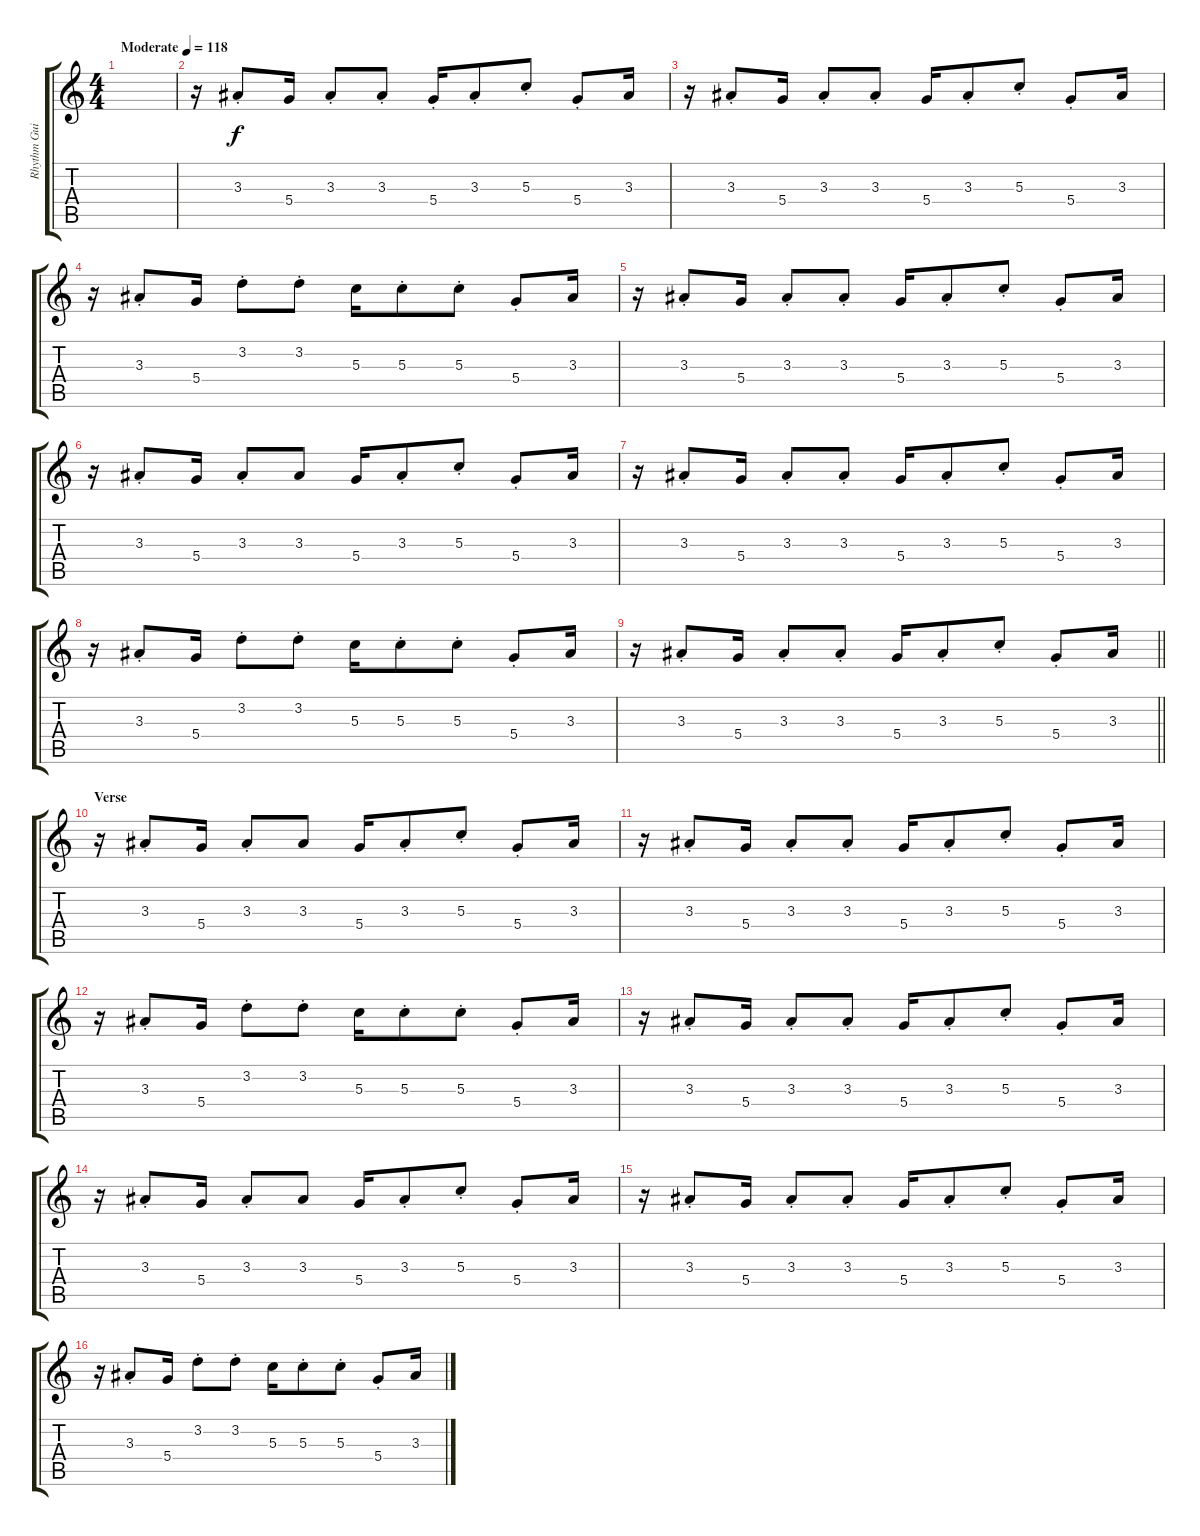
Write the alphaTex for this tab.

\track ("Rhythm Guitar" "Rhythm Gui") {instrument electricguitarclean}
\staff {score tabs}
\tuning (E4 B3 G3 D3 A2 E2) {hide}
\ts (4 4)
\tempo (118 "Moderate")
\clef g2
\ks c
|
r.16 3.3{st}.8 5.4.16 3.3{st}.8 3.3{st}.8 5.4{st}.16 3.3{st}.8 5.3{st}.8 5.4{st}.8 3.3.16 |
r.16 3.3{st}.8 5.4.16 3.3{st}.8 3.3{st}.8 5.4.16 3.3{st}.8 5.3{st}.8 5.4{st}.8 3.3.16 |
r.16 3.3{st}.8 5.4.16 3.2{st}.8 3.2{st}.8 5.3.16 5.3{st}.8 5.3{st}.8 5.4{st}.8 3.3.16 |
r.16 3.3{st}.8 5.4.16 3.3{st}.8 3.3{st}.8 5.4.16 3.3{st}.8 5.3{st}.8 5.4{st}.8 3.3.16 |
r.16 3.3{st}.8 5.4.16 3.3{st}.8 3.3.8 5.4.16 3.3{st}.8 5.3{st}.8 5.4{st}.8 3.3.16 |
r.16 3.3{st}.8 5.4.16 3.3{st}.8 3.3{st}.8 5.4.16 3.3{st}.8 5.3{st}.8 5.4{st}.8 3.3.16 |
r.16 3.3{st}.8 5.4.16 3.2{st}.8 3.2{st}.8 5.3.16 5.3{st}.8 5.3{st}.8 5.4{st}.8 3.3.16 |
\barLineRight lightlight
r.16 3.3{st}.8 5.4.16 3.3{st}.8 3.3{st}.8 5.4.16 3.3{st}.8 5.3{st}.8 5.4{st}.8 3.3.16 |
\section ("" "Verse")
r.16 3.3{st}.8 5.4.16 3.3{st}.8 3.3.8 5.4.16 3.3{st}.8 5.3{st}.8 5.4{st}.8 3.3.16 |
r.16 3.3{st}.8 5.4.16 3.3{st}.8 3.3{st}.8 5.4.16 3.3{st}.8 5.3{st}.8 5.4{st}.8 3.3.16 |
r.16 3.3{st}.8 5.4.16 3.2{st}.8 3.2{st}.8 5.3.16 5.3{st}.8 5.3{st}.8 5.4{st}.8 3.3.16 |
r.16 3.3{st}.8 5.4.16 3.3{st}.8 3.3{st}.8 5.4.16 3.3{st}.8 5.3{st}.8 5.4{st}.8 3.3.16 |
r.16 3.3{st}.8 5.4.16 3.3{st}.8 3.3.8 5.4.16 3.3{st}.8 5.3{st}.8 5.4{st}.8 3.3.16 |
r.16 3.3{st}.8 5.4.16 3.3{st}.8 3.3{st}.8 5.4.16 3.3{st}.8 5.3{st}.8 5.4{st}.8 3.3.16 |
r.16 3.3{st}.8 5.4.16 3.2{st}.8 3.2{st}.8 5.3.16 5.3{st}.8 5.3{st}.8 5.4{st}.8 3.3.16
